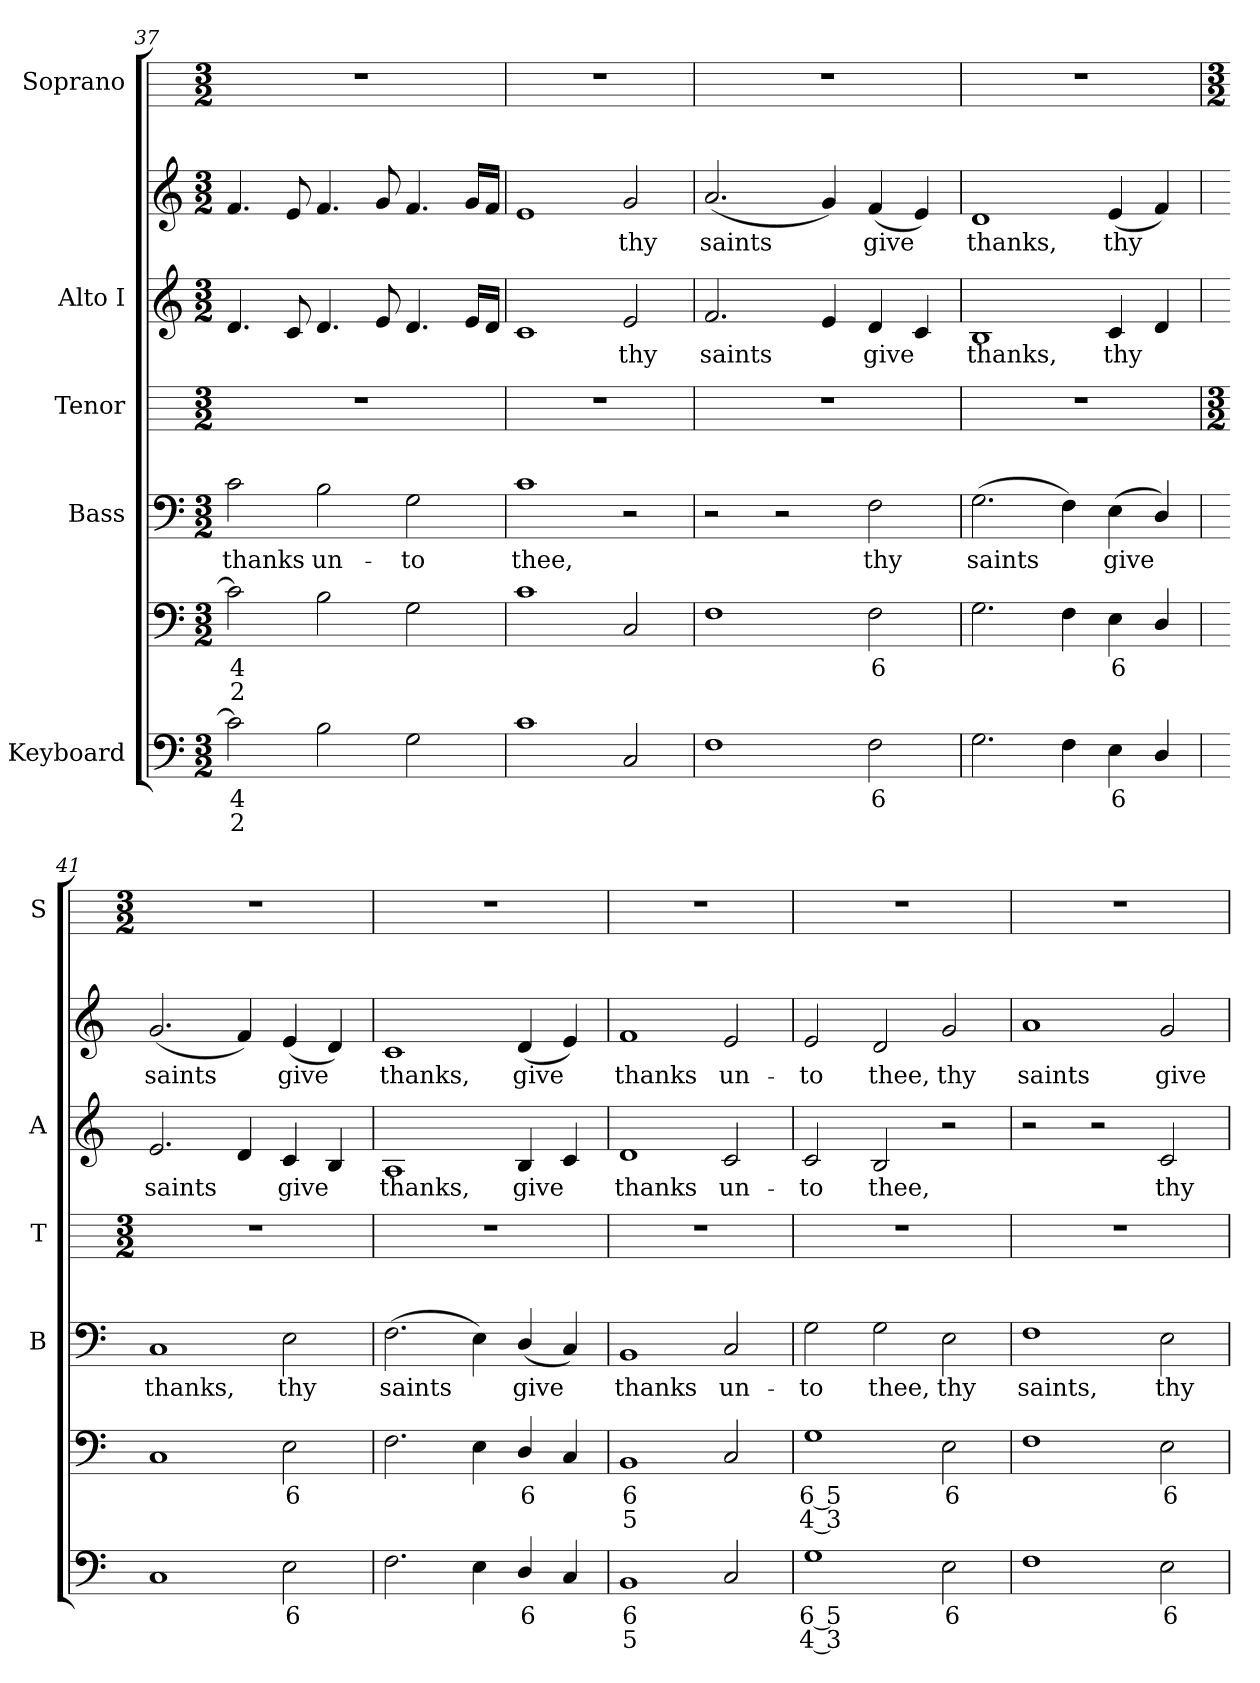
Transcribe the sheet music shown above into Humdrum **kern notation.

**kern	**text	**text	**kern	**text	**text	**kern	**text	**kern	**kern	**text	**kern	**text	**kern
*part5	*part5	*part5	*part5	*part5	*part5	*part4	*part4	*part3	*part2	*part2	*part2	*part2	*part1
*staff7	*staff7	*staff7	*staff6	*staff6	*staff6	*staff5	*staff5	*staff4	*staff3	*staff3	*staff2	*staff2	*staff1
*I"Keyboard	*	*	*	*	*	*I"Bass	*	*I"Tenor	*I"Alto I	*	*	*	*I"Soprano
*	*	*	*	*	*	*I'B	*	*I'T	*I'A	*	*	*	*I'S
*clefF4	*	*	*clefF4	*	*	*clefF4	*	*	*clefG2	*	*clefG2	*	*
*k[]	*	*	*k[]	*	*	*k[]	*	*	*k[]	*	*k[]	*	*
*C:	*	*	*C:	*	*	*C:	*	*	*C:	*	*C:	*	*
*M3/2	*	*	*M3/2	*	*	*M3/2	*	*M3/2	*M3/2	*	*M3/2	*	*M3/2
=37	=37	=37	=37	=37	=37	=37	=37	=37	=37	=37	=37	=37	=37
!	!LO:LY:b	!LO:LY:b	!	!LO:LY:b	!LO:LY:b	!	!LO:LY:b	!	!	!	!	!	!
2c]	4	2	2c]	4	2	2c	thanks	1.r	4.d	.	4.f	.	1.r
.	.	.	.	.	.	.	.	.	8c	.	8e	.	.
!	!	!	!	!	!	!	!LO:LY:b	!	!	!	!	!	!
2B	.	.	2B	.	.	2B	un-	.	4.d	.	4.f	.	.
.	.	.	.	.	.	.	.	.	8e	.	8g	.	.
!	!	!	!	!	!	!	!LO:LY:b	!	!	!	!	!	!
2G	.	.	2G	.	.	2G	-to	.	4.d	.	4.f	.	.
.	.	.	.	.	.	.	.	.	16eLL	.	16gLL	.	.
.	.	.	.	.	.	.	.	.	16dJJ	.	16fJJ	.	.
=38	=38	=38	=38	=38	=38	=38	=38	=38	=38	=38	=38	=38	=38
!	!	!	!	!	!	!	!LO:LY:b	!	!	!	!	!	!
1c	.	.	1c	.	.	1c	thee,	1.r	1c	.	1e	.	1.r
!	!	!	!	!	!	!	!	!	!	!LO:LY:b	!	!LO:LY:b	!
2C	.	.	2C	.	.	2r	.	.	2e	thy	2g	thy	.
=39	=39	=39	=39	=39	=39	=39	=39	=39	=39	=39	=39	=39	=39
!	!	!	!	!	!	!	!	!	!	!LO:LY:b	!	!LO:LY:b	!
1F	.	.	1F	.	.	2r	.	1.r	2.f	saints	(<2.a	saints	1.r
.	.	.	.	.	.	2r	.	.	.	.	.	.	.
.	.	.	.	.	.	.	.	.	4e	.	4g)	.	.
!	!LO:LY:b	!	!	!LO:LY:b	!	!	!LO:LY:b	!	!	!LO:LY:b	!	!LO:LY:b	!
2F	6	.	2F	6	.	2F	thy	.	4d	give	(<4f	give	.
.	.	.	.	.	.	.	.	.	4c	.	4e)	.	.
=40	=40	=40	=40	=40	=40	=40	=40	=40	=40	=40	=40	=40	=40
!	!	!	!	!	!	!	!LO:LY:b	!	!	!LO:LY:b	!	!LO:LY:b	!
2.G	.	.	2.G	.	.	(>2.G	saints	1.r	1B	thanks,	1d	thanks,	1.r
4F	.	.	4F	.	.	4F)	.	.	.	.	.	.	.
!	!LO:LY:b	!	!	!LO:LY:b	!	!	!LO:LY:b	!	!	!LO:LY:b	!	!LO:LY:b	!
4E	6	.	4E	6	.	(<4E	give	.	4c	thy	(<4e	thy	.
4D/	.	.	4D/	.	.	4D/)	.	.	4d	.	4f)	.	.
!!LO:LB:g=z
=41	=41	=41	=41	=41	=41	=41	=41	=41	=41	=41	=41	=41	=41
*	*	*	*	*	*	*	*	*M3/2	*	*	*	*	*M3/2
!	!	!	!	!	!	!	!LO:LY:b	!	!	!LO:LY:b	!	!LO:LY:b	!
1C	.	.	1C	.	.	1C	thanks,	1.r	2.e	saints	(<2.g	saints	1.r
.	.	.	.	.	.	.	.	.	4d	.	4f)	.	.
!	!LO:LY:b	!	!	!LO:LY:b	!	!	!LO:LY:b	!	!	!LO:LY:b	!	!LO:LY:b	!
2E	6	.	2E	6	.	2E	thy	.	4c	give	(<4e	give	.
.	.	.	.	.	.	.	.	.	4B	.	4d)	.	.
=42	=42	=42	=42	=42	=42	=42	=42	=42	=42	=42	=42	=42	=42
!	!	!	!	!	!	!	!LO:LY:b	!	!	!LO:LY:b	!	!LO:LY:b	!
2.F	.	.	2.F	.	.	(>2.F	saints	1.r	1A	thanks,	1c	thanks,	1.r
4E	.	.	4E	.	.	4E)	.	.	.	.	.	.	.
!	!LO:LY:b	!	!	!LO:LY:b	!	!	!LO:LY:b	!	!	!LO:LY:b	!	!LO:LY:b	!
4D/	6	.	4D/	6	.	(<4D/	give	.	4B	give	(<4d	give	.
4C	.	.	4C	.	.	4C)	.	.	4c	.	4e)	.	.
=43	=43	=43	=43	=43	=43	=43	=43	=43	=43	=43	=43	=43	=43
!	!LO:LY:b	!LO:LY:b	!	!LO:LY:b	!LO:LY:b	!	!LO:LY:b	!	!	!LO:LY:b	!	!LO:LY:b	!
1BB	6	5	1BB	6	5	1BB	thanks	1.r	1d	-thanks	1f	thanks	1.r
!	!	!	!	!	!	!	!LO:LY:b	!	!	!LO:LY:b	!	!LO:LY:b	!
2C	.	.	2C	.	.	2C	un-	.	2c	un-	2e	un-	.
=44	=44	=44	=44	=44	=44	=44	=44	=44	=44	=44	=44	=44	=44
!	!LO:LY:b	!LO:LY:b	!	!LO:LY:b	!LO:LY:b	!	!LO:LY:b	!	!	!LO:LY:b	!	!LO:LY:b	!
1G	6 5	4 3	1G	6 5	4 3	2G	-to	1.r	2c	to	2e	-to	1.r
!	!	!	!	!	!	!	!LO:LY:b	!	!	!LO:LY:b	!	!LO:LY:b	!
.	.	.	.	.	.	2G	thee,	.	2B	thee,	2d	thee,	.
!	!LO:LY:b	!	!	!LO:LY:b	!	!	!LO:LY:b	!	!	!	!	!LO:LY:b	!
2E	6	.	2E	6	.	2E	thy	.	2r	.	2g	thy	.
=45	=45	=45	=45	=45	=45	=45	=45	=45	=45	=45	=45	=45	=45
!	!	!	!	!	!	!	!LO:LY:b	!	!	!	!	!LO:LY:b	!
1F	.	.	1F	.	.	1F	saints,	1.r	2r	.	1a	saints	1.r
.	.	.	.	.	.	.	.	.	2r	.	.	.	.
!	!LO:LY:b	!	!	!LO:LY:b	!	!	!LO:LY:b	!	!	!LO:LY:b	!	!LO:LY:b	!
2E	6	.	2E	6	.	2E	thy	.	2c	thy	2g	give	.
=	=	=	=	=	=	=	=	=	=	=	=	=	=
*-	*-	*-	*-	*-	*-	*-	*-	*-	*-	*-	*-	*-	*-
